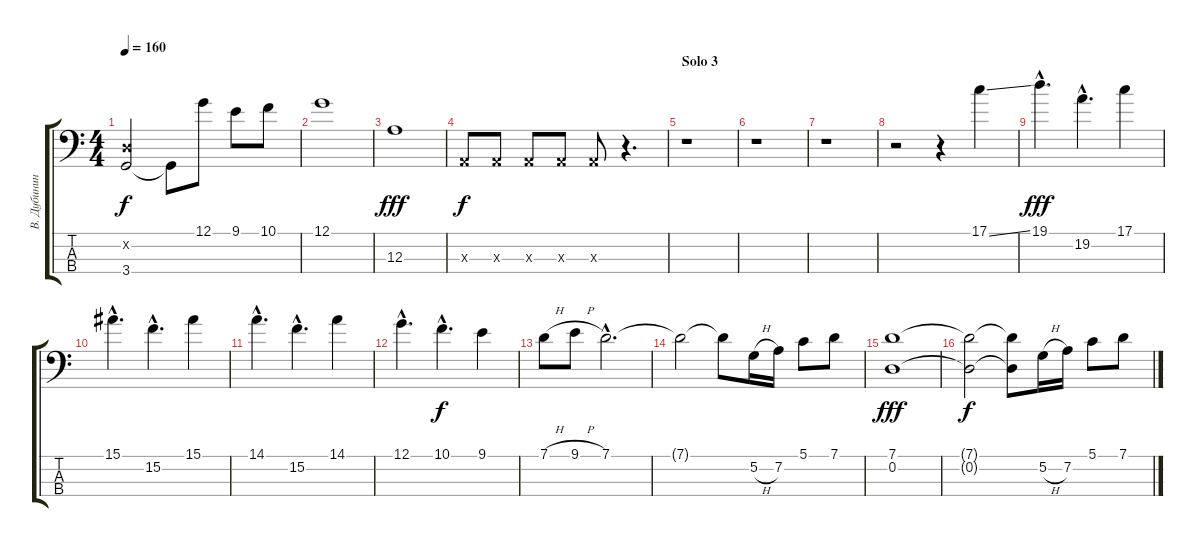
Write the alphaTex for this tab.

\track ("В. Дубинин" "В. Дубинин") {instrument acousticbass}
\staff {score tabs}
\tuning (G2 D2 A1 E1) {hide}
\ts (4 4)
\tempo 160
\clef f4
\ks c
(0.2{x} 3.4).2{dy f} 3.4{t}.8 12.1.8 9.1.8 10.1.8 |
12.1.1 |
12.3.1{dy fff} |
0.3{x}.8{dy f} 0.3{x}.8 0.3{x}.8 0.3{x}.8 0.3{x}.8 r.4{d} |
\section ("" "Solo 3")
r.1 |
r.1 |
r.1 |
r.2 r.4 17.1{ss}.4 |
19.1{hac}.4{d dy fff} 19.2{hac}.4{d} 17.1.4 |
15.1{hac}.4{d} 15.2{hac}.4{d} 15.1.4 |
14.1{hac}.4{d} 15.2{hac}.4{d} 14.1.4 |
12.1{hac}.4{d} 10.1{hac}.4{d dy f} 9.1.4 |
7.1{h}.8 9.1{h}.8 7.1{hac}.2{d} |
7.1{t}.2 7.1{t}.8 5.2{h}.16 7.2.16 5.1.8 7.1.8 |
(7.1 0.2).1{dy fff} |
(7.1{t} 0.2{t}).2{dy f} (7.1{t} 0.2{t}).8 5.2{h}.16 7.2.16 5.1.8 7.1.8
